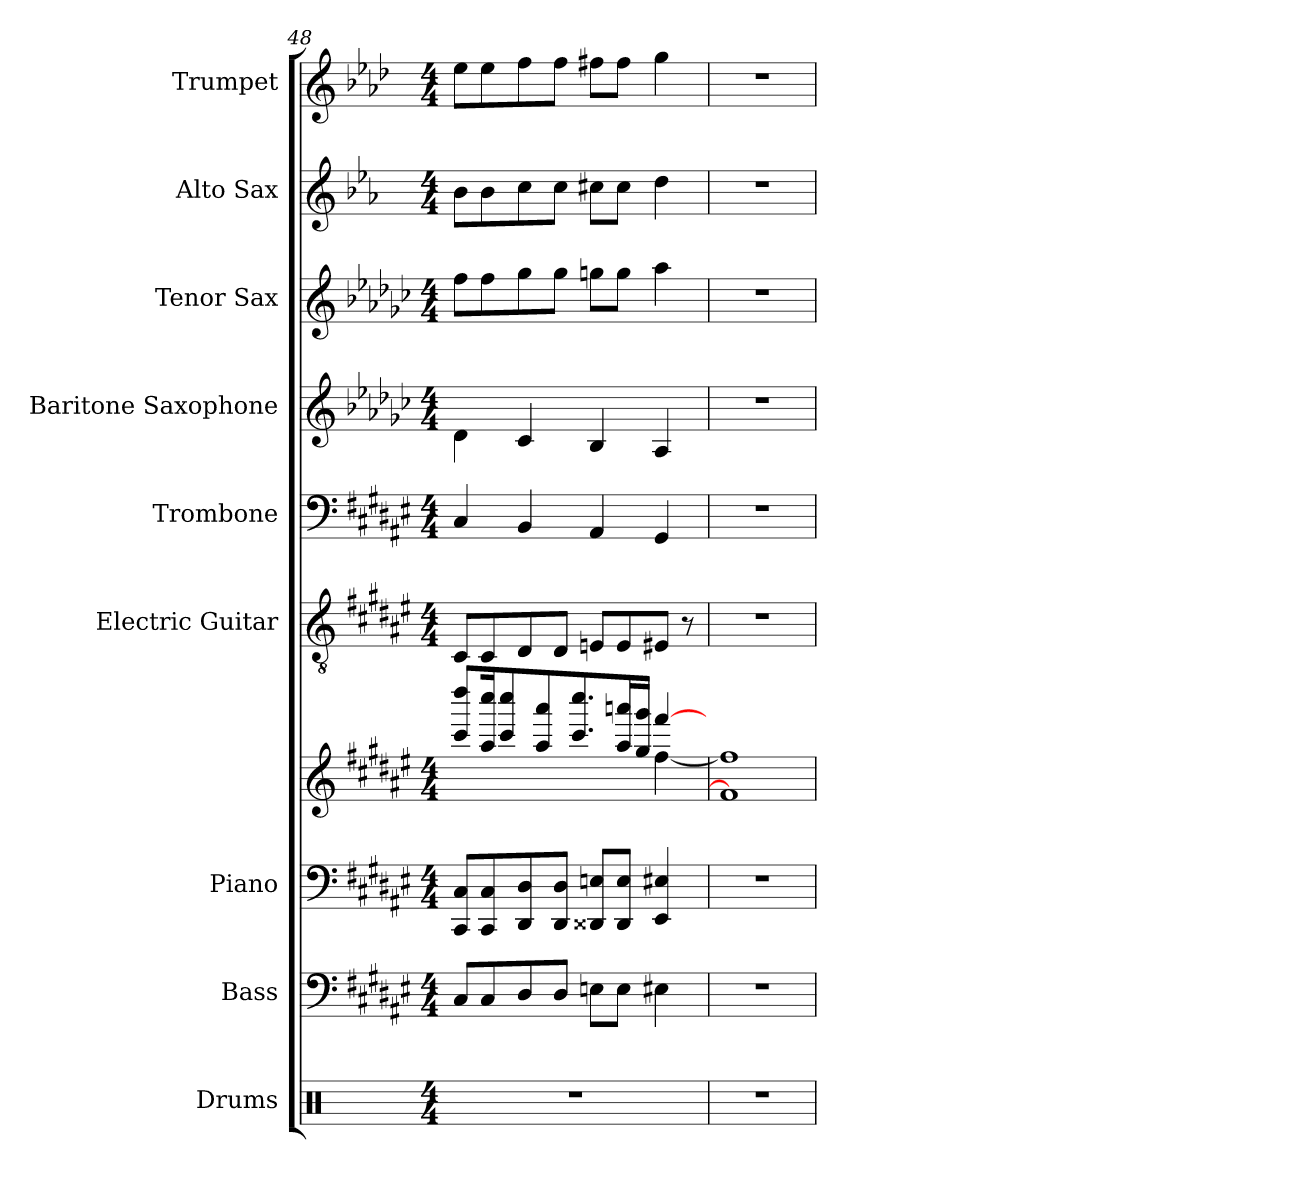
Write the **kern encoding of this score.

**kern	**kern	**kern	**kern	**kern	**kern	**kern	**kern	**kern	**kern
*part9	*part8	*part7	*part7	*part6	*part5	*part4	*part3	*part2	*part1
*staff10	*staff9	*staff8	*staff7	*staff6	*staff5	*staff4	*staff3	*staff2	*staff1
*I"Drums	*I"Bass	*I"Piano	*	*I"Electric Guitar	*I"Trombone	*I"Baritone Saxophone	*I"Tenor Sax	*I"Alto Sax	*I"Trumpet
*I'Drums	*I'Bass	*I'Piano	*	*I'El. Guit.	*I'Tbn.	*I'Bar. Sax.	*I'Tenor	*I'Alto	*I'Tpt.
*clefX	*clefF4	*clefF4	*clefG2	*clefGv2	*clefF4	*clefG2	*clefG2	*clefG2	*clefG2
*	*ITrd7c12	*	*	*	*	*ITrd12c21	*ITrd8c14	*ITrd5c9	*ITrd1c2
*k[]	*k[f#c#g#d#a#e#]	*k[f#c#g#d#a#e#]	*k[f#c#g#d#a#e#]	*k[f#c#g#d#a#e#]	*k[f#c#g#d#a#e#]	*k[b-e-a-d-g-c-]	*k[b-e-a-d-g-c-]	*k[b-e-a-d-g-c-]	*k[b-e-a-d-g-c-]
*M4/4	*M4/4	*M4/4	*M4/4	*M4/4	*M4/4	*M4/4	*M4/4	*M4/4	*M4/4
=48	=48	=48	=48	=48	=48	=48	=48	=48	=48
*	*	*	*^	*	*	*	*	*	*
1r	8CC#/L	8CC#/ 8C#/L	8ccc#/ 8dddd#/L	2.ryy	8C#/L	4C#/	4D-\	8f\L	8d-\L	8dd-\L
.	8CC#/	8CC#/ 8C#/	16aa#/ 16cccc#/K	.	8C#/	.	.	8f\	8d-\	8dd-\
.	.	.	8ccc#/ 8cccc#/	.	.	.	.	.	.	.
.	8DD#/	8DD#/ 8D#/	.	.	8D#/	4BB/	4C-/	8g-\	8e-\	8ee-\
.	.	.	8aa#/ 8aaa#/	.	.	.	.	.	.	.
.	8DD#/J	8DD#/ 8D#/J	.	.	8D#/J	.	.	8g-\J	8e-\J	8ee-\J
.	.	.	8.ccc#/ 8.cccc#/	.	.	.	.	.	.	.
.	8EEn\L	8DD##X/ 8En/L	.	.	8En/L	4AA#/	4BB-/	8gn\L	8en\L	8een\L
.	8EE\J	8DD##/ 8E/J	16aa#/ 16aaan/L	.	8E/	.	.	8g\J	8e\J	8ee\J
.	.	.	16gg#/ 16ggg#/JJ	.	.	.	.	.	.	.
.	4EE#X\	4EE#/ 4E#X/	[4fff#/	[4ff#\	8E#X/J	4GG#/	4AA-/	4a-\	4f\	4ff\
.	.	.	.	.	8r	.	.	.	.	.
!!LO:PB:g=z
=49	=49	=49	=49	=49	=49	=49	=49	=49	=49	=49
1r	1r	1r	1ff#]	1f#]	1r	1r	1r	1r	1r	1r
*	*	*	*v	*v	*	*	*	*	*	*
=	=	=	=	=	=	=	=	=	=
*-	*-	*-	*-	*-	*-	*-	*-	*-	*-
